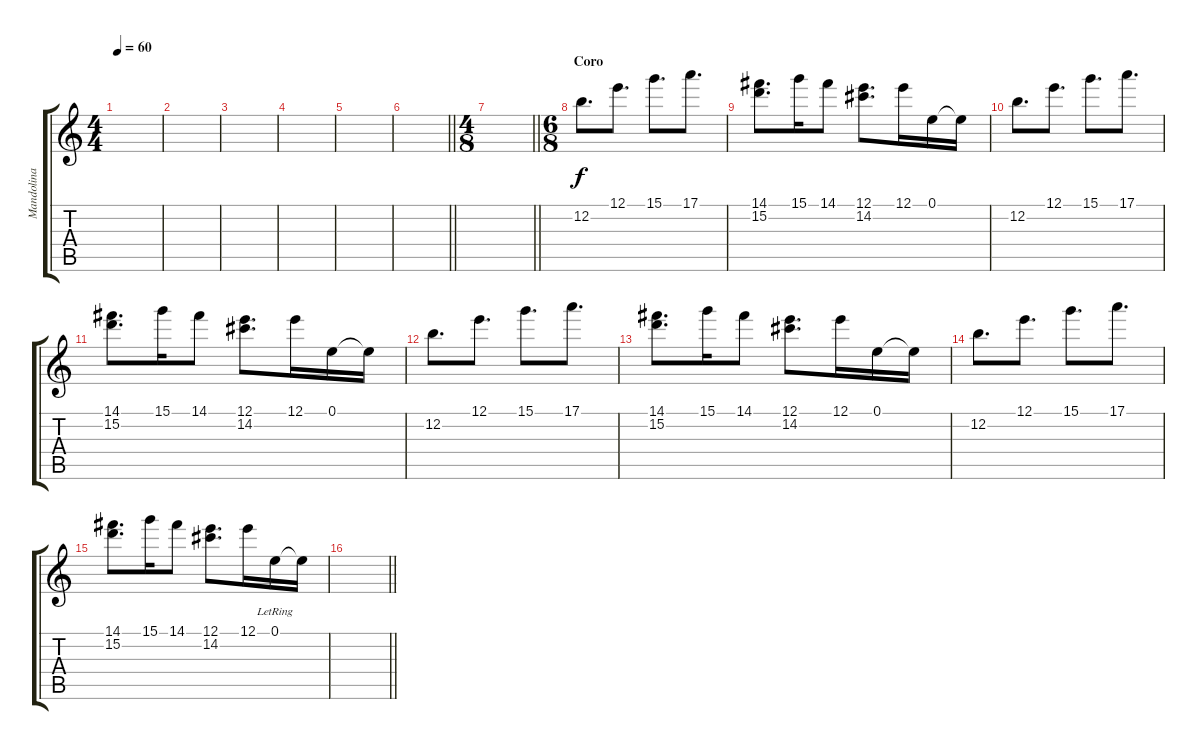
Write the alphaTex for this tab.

\track ("Mandolina" "Mandolina") {instrument acousticguitarnylon}
\staff {score tabs}
\tuning (E4 B3 G3 D3 A2 E2) {hide}
\ts (4 4)
\tempo 60
\clef g2
\ks c
|
|
|
|
|
\barLineRight lightlight
|
\ts (4 8)
\section ("" "")
\barLineRight lightlight
|
\ts (6 8)
\section ("" "Coro")
12.2.8{d} 12.1.8{d} 15.1.8{d} 17.1.8{d} |
(14.1 15.2).8{d} 15.1.16 14.1.8 (12.1 14.2).8{d} 12.1.16 0.1.16 0.1{t}.16 |
12.2.8{d} 12.1.8{d} 15.1.8{d} 17.1.8{d} |
(14.1 15.2).8{d} 15.1.16 14.1.8 (12.1 14.2).8{d} 12.1.16 0.1.16 0.1{t}.16 |
12.2.8{d} 12.1.8{d} 15.1.8{d} 17.1.8{d} |
(14.1 15.2).8{d} 15.1.16 14.1.8 (12.1 14.2).8{d} 12.1.16 0.1.16 0.1{t}.16 |
12.2.8{d} 12.1.8{d} 15.1.8{d} 17.1.8{d} |
(14.1 15.2).8{d} 15.1.16 14.1.8 (12.1 14.2).8{d} 12.1.16 0.1{lr}.16 0.1{t}.16 |
\section ("" "")
\barLineRight lightlight
